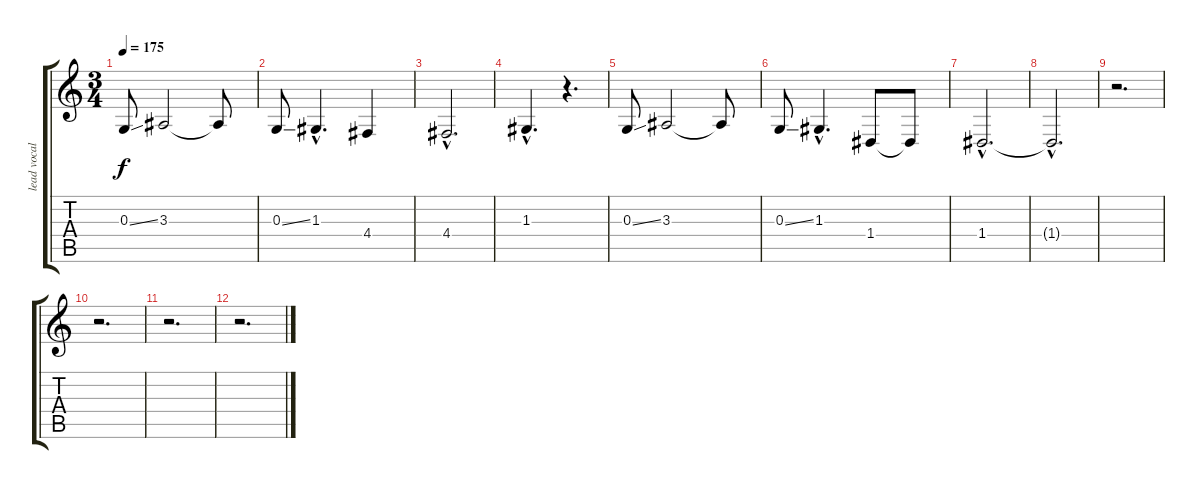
\track ("lead vocals" "lead vocal") {instrument lead1square}
\staff {score tabs}
\tuning (E4 B3 G3 D3 A2 E2) {hide}
\ts (3 4)
\tempo 175
\clef g2
\ks c
0.3{ss}.8{dy f} 3.3.2 3.3{t}.8 |
0.3{ss}.8 1.3{hac}.4{d} 4.4.4 |
4.4{hac}.2{d} |
1.3{hac}.4{d} r.4{d} |
0.3{ss}.8 3.3.2 3.3{t}.8 |
0.3{ss}.8 1.3{hac}.4{d} 1.4.8 1.4{t}.8 |
1.4{hac}.2{d} |
1.4{hac t}.2{d} |
r.2{d} |
r.2{d} |
r.2{d} |
r.2{d}
